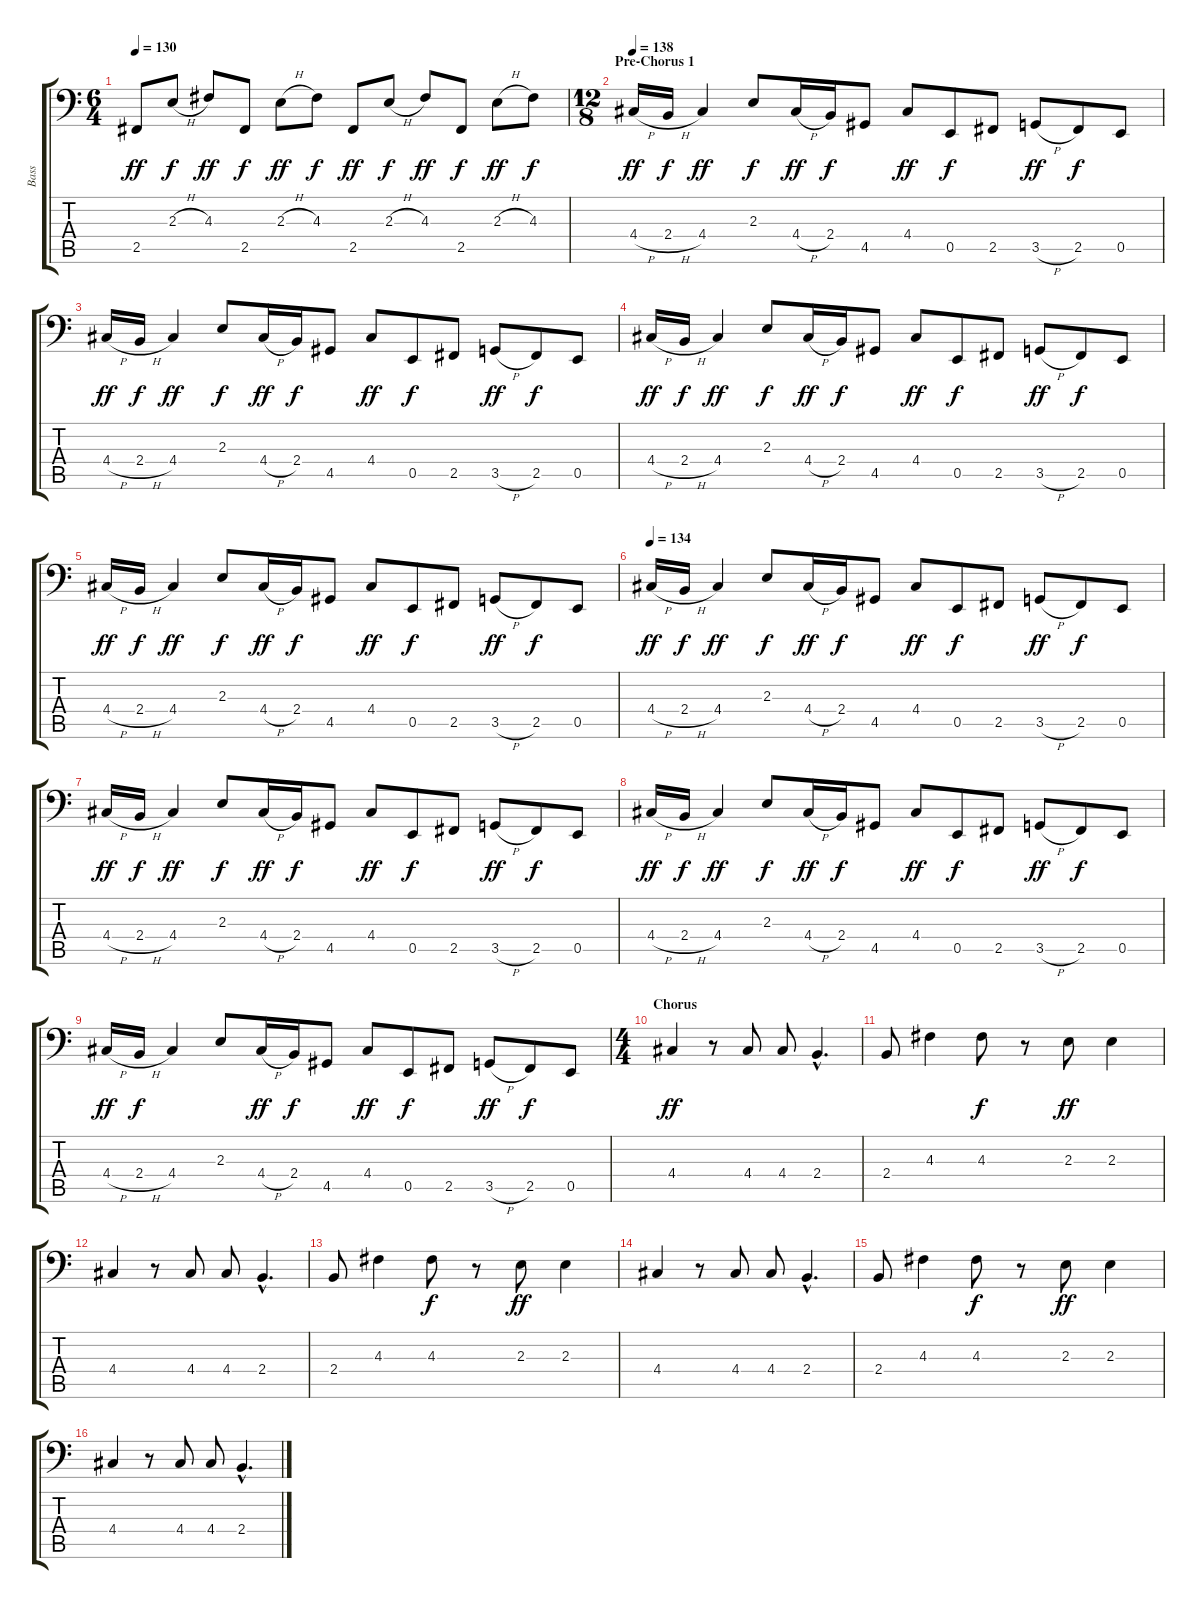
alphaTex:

\track ("Bass" "Bass") {instrument electricbassfinger}
\staff {score tabs}
\tuning (C3 G2 D2 A1 E1 B0) {hide}
\ts (6 4)
\tempo 130
\clef f4
\ks c
2.5.8{dy ff} 2.3{h}.8{dy f} 4.3.8{dy ff} 2.5.8{dy f} 2.3{h}.8{dy ff} 4.3.8{dy f} 2.5.8{dy ff} 2.3{h}.8{dy f} 4.3.8{dy ff} 2.5.8{dy f} 2.3{h}.8{dy ff} 4.3.8{dy f} |
\ts (12 8)
\section ("" "Pre-Chorus 1")
\tempo 134
\tempo 138
4.4{h}.16{dy ff} 2.4{h}.16{dy f} 4.4.4{dy ff} 2.3.8{dy f} 4.4{h}.16{dy ff} 2.4.16{dy f} 4.5.8 4.4.8{dy ff} 0.5.8{dy f} 2.5.8 3.5{h}.8{dy ff} 2.5.8{dy f} 0.5.8 |
4.4{h}.16{dy ff} 2.4{h}.16{dy f} 4.4.4{dy ff} 2.3.8{dy f} 4.4{h}.16{dy ff} 2.4.16{dy f} 4.5.8 4.4.8{dy ff} 0.5.8{dy f} 2.5.8 3.5{h}.8{dy ff} 2.5.8{dy f} 0.5.8 |
4.4{h}.16{dy ff} 2.4{h}.16{dy f} 4.4.4{dy ff} 2.3.8{dy f} 4.4{h}.16{dy ff} 2.4.16{dy f} 4.5.8 4.4.8{dy ff} 0.5.8{dy f} 2.5.8 3.5{h}.8{dy ff} 2.5.8{dy f} 0.5.8 |
4.4{h}.16{dy ff} 2.4{h}.16{dy f} 4.4.4{dy ff} 2.3.8{dy f} 4.4{h}.16{dy ff} 2.4.16{dy f} 4.5.8 4.4.8{dy ff} 0.5.8{dy f} 2.5.8 3.5{h}.8{dy ff} 2.5.8{dy f} 0.5.8 |
\tempo 134
4.4{h}.16{dy ff} 2.4{h}.16{dy f} 4.4.4{dy ff} 2.3.8{dy f} 4.4{h}.16{dy ff} 2.4.16{dy f} 4.5.8 4.4.8{dy ff} 0.5.8{dy f} 2.5.8 3.5{h}.8{dy ff} 2.5.8{dy f} 0.5.8 |
4.4{h}.16{dy ff} 2.4{h}.16{dy f} 4.4.4{dy ff} 2.3.8{dy f} 4.4{h}.16{dy ff} 2.4.16{dy f} 4.5.8 4.4.8{dy ff} 0.5.8{dy f} 2.5.8 3.5{h}.8{dy ff} 2.5.8{dy f} 0.5.8 |
4.4{h}.16{dy ff} 2.4{h}.16{dy f} 4.4.4{dy ff} 2.3.8{dy f} 4.4{h}.16{dy ff} 2.4.16{dy f} 4.5.8 4.4.8{dy ff} 0.5.8{dy f} 2.5.8 3.5{h}.8{dy ff} 2.5.8{dy f} 0.5.8 |
4.4{h}.16{dy ff} 2.4{h}.16{dy f} 4.4.4 2.3.8 4.4{h}.16{dy ff} 2.4.16{dy f} 4.5.8 4.4.8{dy ff} 0.5.8{dy f} 2.5.8 3.5{h}.8{dy ff} 2.5.8{dy f} 0.5.8 |
\ts (4 4)
\section ("" "Chorus")
4.4.4{dy ff} r.8 4.4.8 4.4.8 2.4{hac}.4{d} |
2.4.8 4.3.4 4.3.8{dy f} r.8 2.3.8{dy ff} 2.3.4 |
4.4.4 r.8 4.4.8 4.4.8 2.4{hac}.4{d} |
2.4.8 4.3.4 4.3.8{dy f} r.8 2.3.8{dy ff} 2.3.4 |
4.4.4 r.8 4.4.8 4.4.8 2.4{hac}.4{d} |
2.4.8 4.3.4 4.3.8{dy f} r.8 2.3.8{dy ff} 2.3.4 |
4.4.4 r.8 4.4.8 4.4.8 2.4{hac}.4{d}
